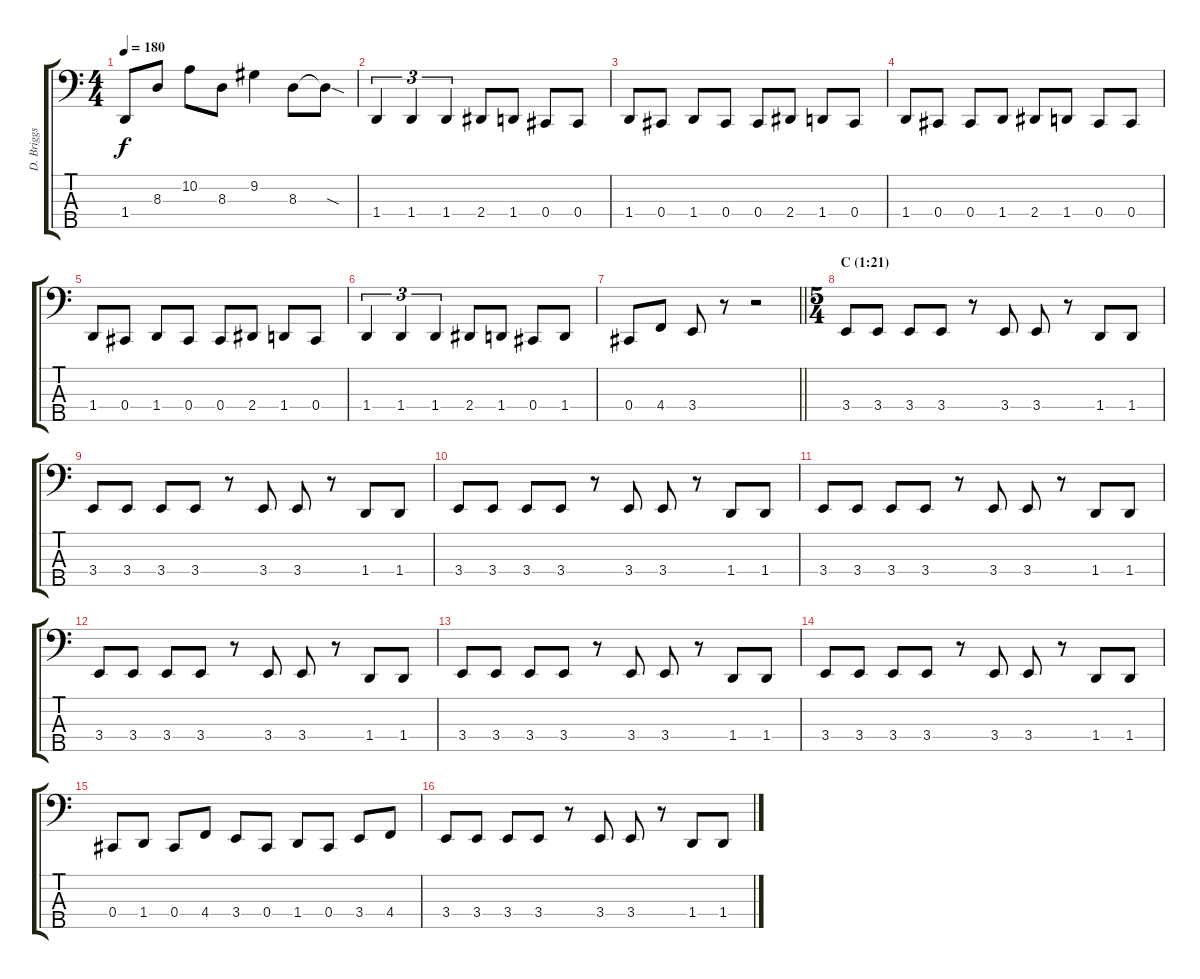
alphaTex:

\track ("D. Briggs Bass" "D. Briggs ") {instrument electricbassfinger}
\staff {score tabs}
\tuning (E2 B1 Gb1 Db1 Ab0) {hide}
\ts (4 4)
\tempo 180
\clef f4
\ks c
1.4.8{dy f} 8.3.8 10.2.8 8.3.8 9.2.4 8.3.8 8.3{sod t}.8 |
1.4.4{tu (3 2)} 1.4.4{tu (3 2)} 1.4.4{tu (3 2)} 2.4.8 1.4.8 0.4.8 0.4.8 |
1.4.8 0.4.8 1.4.8 0.4.8 0.4.8 2.4.8 1.4.8 0.4.8 |
1.4.8 0.4.8 0.4.8 1.4.8 2.4.8 1.4.8 0.4.8 0.4.8 |
1.4.8 0.4.8 1.4.8 0.4.8 0.4.8 2.4.8 1.4.8 0.4.8 |
1.4.4{tu (3 2)} 1.4.4{tu (3 2)} 1.4.4{tu (3 2)} 2.4.8 1.4.8 0.4.8 1.4.8 |
\barLineRight lightlight
0.4.8 4.4.8 3.4.8 r.8 r.2 |
\ts (5 4)
\section ("" "C (1:21)")
3.4.8 3.4.8 3.4.8 3.4.8 r.8 3.4.8 3.4.8 r.8 1.4.8 1.4.8 |
3.4.8 3.4.8 3.4.8 3.4.8 r.8 3.4.8 3.4.8 r.8 1.4.8 1.4.8 |
3.4.8 3.4.8 3.4.8 3.4.8 r.8 3.4.8 3.4.8 r.8 1.4.8 1.4.8 |
3.4.8 3.4.8 3.4.8 3.4.8 r.8 3.4.8 3.4.8 r.8 1.4.8 1.4.8 |
3.4.8 3.4.8 3.4.8 3.4.8 r.8 3.4.8 3.4.8 r.8 1.4.8 1.4.8 |
3.4.8 3.4.8 3.4.8 3.4.8 r.8 3.4.8 3.4.8 r.8 1.4.8 1.4.8 |
3.4.8 3.4.8 3.4.8 3.4.8 r.8 3.4.8 3.4.8 r.8 1.4.8 1.4.8 |
0.4.8 1.4.8 0.4.8 4.4.8 3.4.8 0.4.8 1.4.8 0.4.8 3.4.8 4.4.8 |
3.4.8 3.4.8 3.4.8 3.4.8 r.8 3.4.8 3.4.8 r.8 1.4.8 1.4.8
